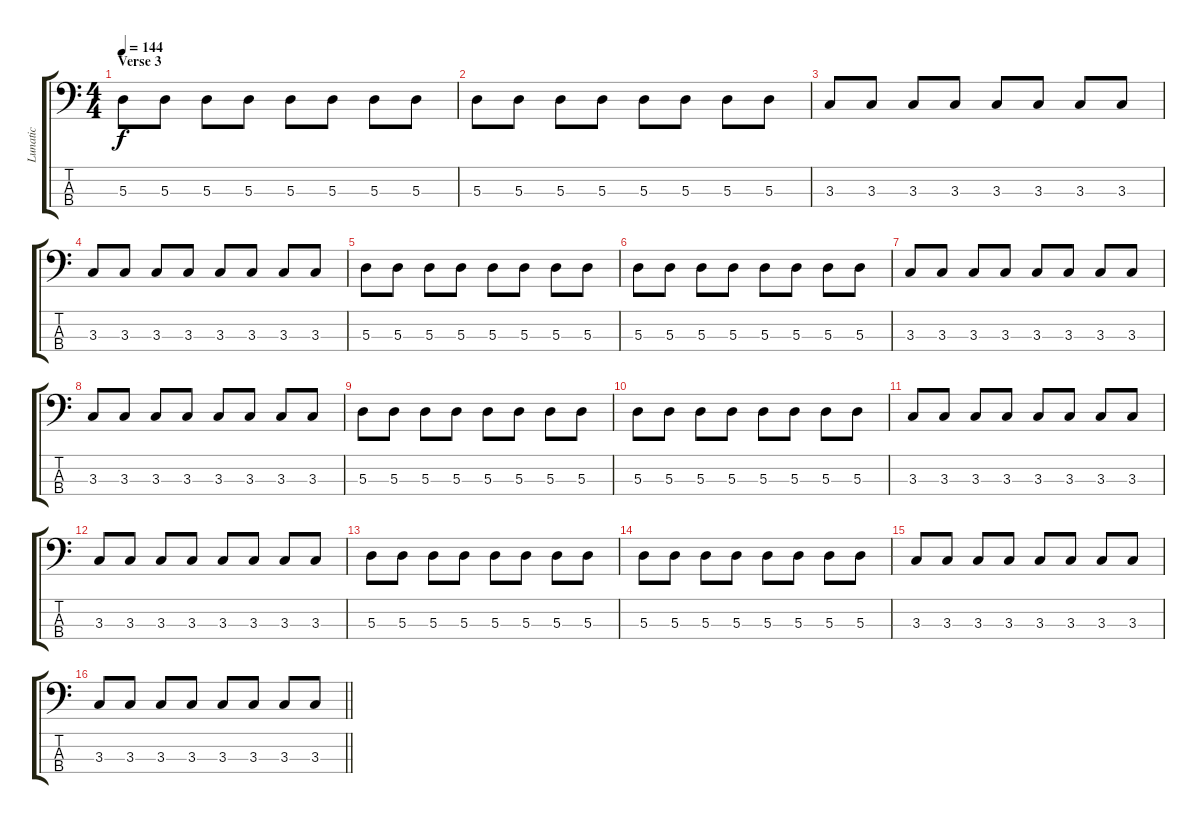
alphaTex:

\track ("Lunatic" "Lunatic") {instrument electricbasspick}
\staff {score tabs}
\tuning (G2 D2 A1 E1) {hide}
\ts (4 4)
\section ("" "Verse 3")
\tempo 144
\clef f4
\ks c
5.3.8{dy f} 5.3.8 5.3.8 5.3.8 5.3.8 5.3.8 5.3.8 5.3.8 |
5.3.8 5.3.8 5.3.8 5.3.8 5.3.8 5.3.8 5.3.8 5.3.8 |
3.3.8 3.3.8 3.3.8 3.3.8 3.3.8 3.3.8 3.3.8 3.3.8 |
3.3.8 3.3.8 3.3.8 3.3.8 3.3.8 3.3.8 3.3.8 3.3.8 |
5.3.8 5.3.8 5.3.8 5.3.8 5.3.8 5.3.8 5.3.8 5.3.8 |
5.3.8 5.3.8 5.3.8 5.3.8 5.3.8 5.3.8 5.3.8 5.3.8 |
3.3.8 3.3.8 3.3.8 3.3.8 3.3.8 3.3.8 3.3.8 3.3.8 |
3.3.8 3.3.8 3.3.8 3.3.8 3.3.8 3.3.8 3.3.8 3.3.8 |
5.3.8 5.3.8 5.3.8 5.3.8 5.3.8 5.3.8 5.3.8 5.3.8 |
5.3.8 5.3.8 5.3.8 5.3.8 5.3.8 5.3.8 5.3.8 5.3.8 |
3.3.8 3.3.8 3.3.8 3.3.8 3.3.8 3.3.8 3.3.8 3.3.8 |
3.3.8 3.3.8 3.3.8 3.3.8 3.3.8 3.3.8 3.3.8 3.3.8 |
5.3.8 5.3.8 5.3.8 5.3.8 5.3.8 5.3.8 5.3.8 5.3.8 |
5.3.8 5.3.8 5.3.8 5.3.8 5.3.8 5.3.8 5.3.8 5.3.8 |
3.3.8 3.3.8 3.3.8 3.3.8 3.3.8 3.3.8 3.3.8 3.3.8 |
\barLineRight lightlight
3.3.8 3.3.8 3.3.8 3.3.8 3.3.8 3.3.8 3.3.8 3.3.8
